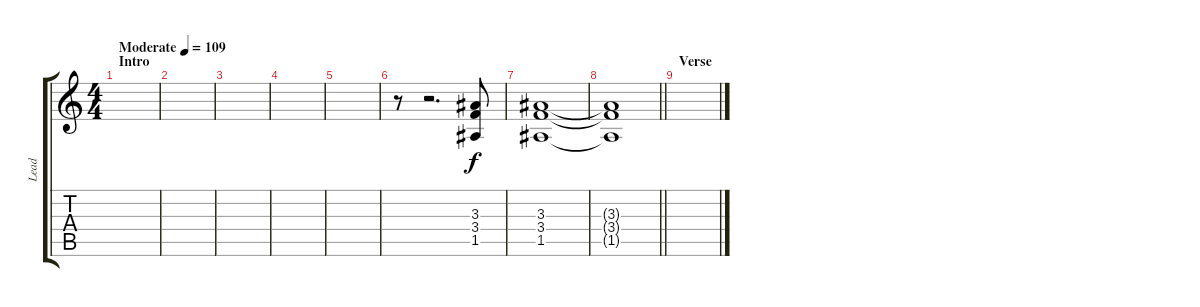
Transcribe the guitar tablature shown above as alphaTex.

\track ("Lead" "Lead") {instrument overdrivenguitar}
\staff {score tabs}
\tuning (E4 B3 G3 D3 A2 E2) {hide}
\ts (4 4)
\section ("" "Intro")
\tempo (109 "Moderate")
\clef g2
\ks c
|
|
|
|
|
r.8 r.2{d} (3.3 3.4 1.5).8 |
(3.3 3.4 1.5).1 |
\barLineRight lightlight
(3.3{t} 3.4{t} 1.5{t}).1 |
\section ("" "Verse")
